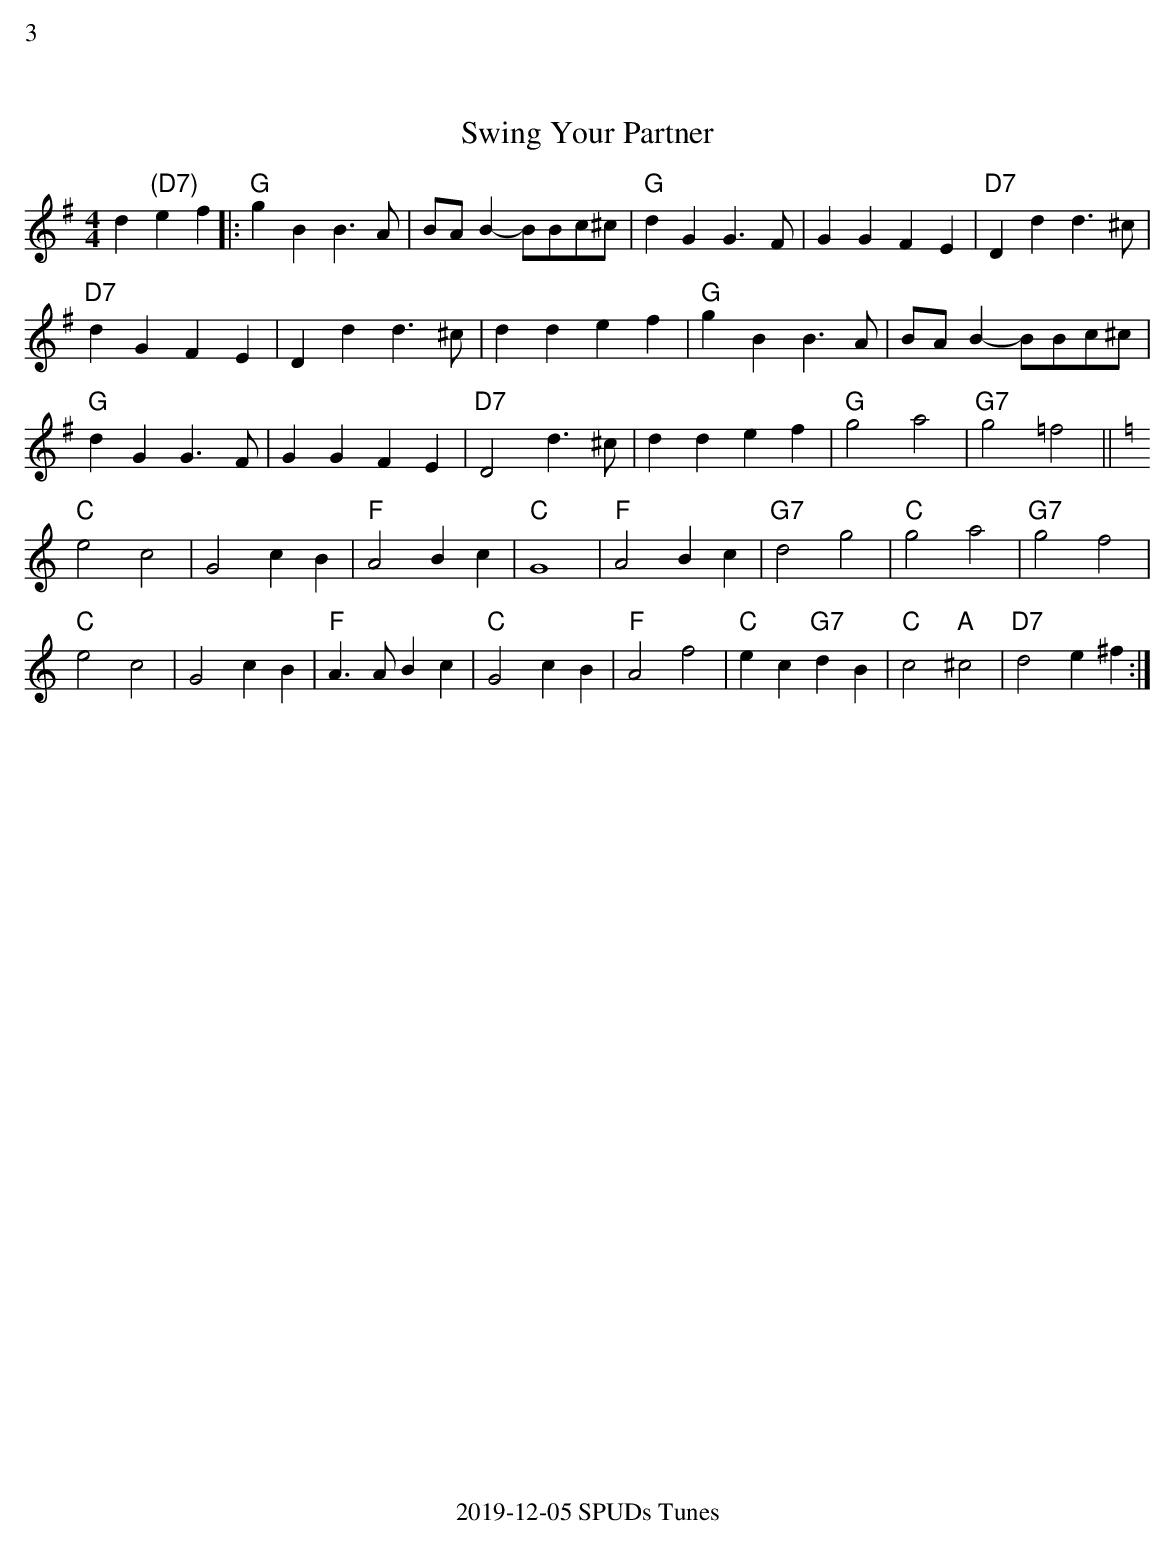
X:1
%%text 3
T:Swing Your Partner
L:1/4
M:4/4
K:G
d"(D7)"ef|:"G"gBB>A|B/A/ B-B/B/c/^c/|"G"dGG>F| GGFE|"D7"Ddd>^c|
"D7"dGFE|Ddd>^c|ddef| "G"gBB>A|B/A/ B-B/B/c/^c/|
"G"dGG>F|GGFE|"D7"D2d>^c| ddef|"G"g2 a2|"G7"g2 =f2||
K:C
"C"e2 c2|G2 cB|"F"A2Bc|"C"G4| "F"A2Bc|"G7"d2g2|"C"g2 a2|"G7"g2f2|
"C"e2 c2|G2 cB|"F"A>ABc|"C"G2cB|"F"A2f2|"C"ec"G7"dB|"C"c2"A"^c2|"D7"d2e^f:|
